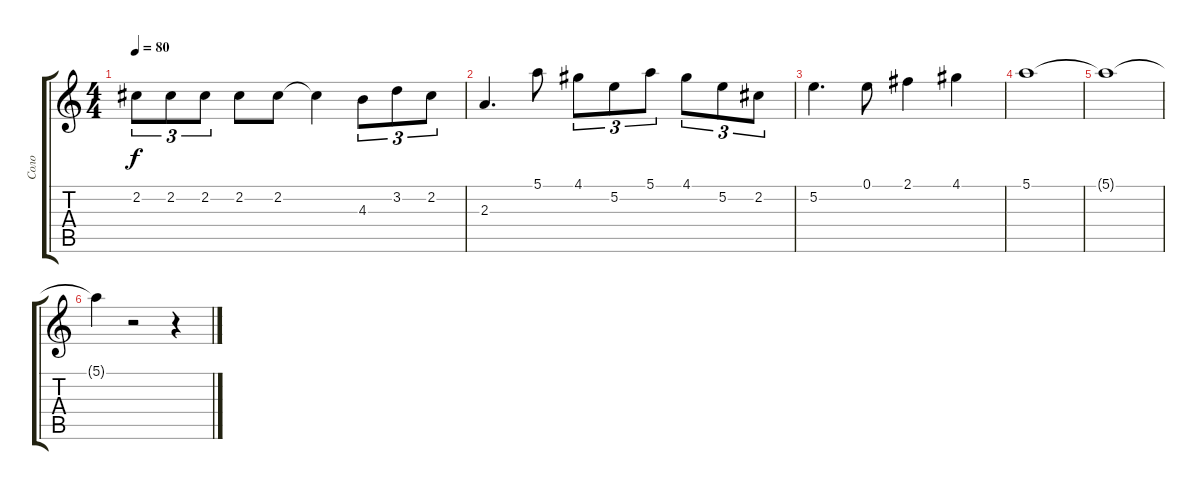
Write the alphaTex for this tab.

\track ("Соло" "Соло") {instrument acousticguitarsteel}
\staff {score tabs}
\tuning (E4 B3 G3 D3 A2 E2) {hide}
\ts (4 4)
\tempo 80
\clef g2
\ks c
2.2.8{tu (3 2) dy f} 2.2.8{tu (3 2)} 2.2.8{tu (3 2)} 2.2.8 2.2.8 2.2{t}.4 4.3.8{tu (3 2)} 3.2.8{tu (3 2)} 2.2.8{tu (3 2)} |
2.3.4{d} 5.1.8 4.1.8{tu (3 2)} 5.2.8{tu (3 2)} 5.1.8{tu (3 2)} 4.1.8{tu (3 2)} 5.2.8{tu (3 2)} 2.2.8{tu (3 2)} |
5.2.4{d} 0.1.8 2.1.4 4.1.4 |
5.1.1 |
5.1{t}.1 |
5.1{t}.4 r.2 r.4
